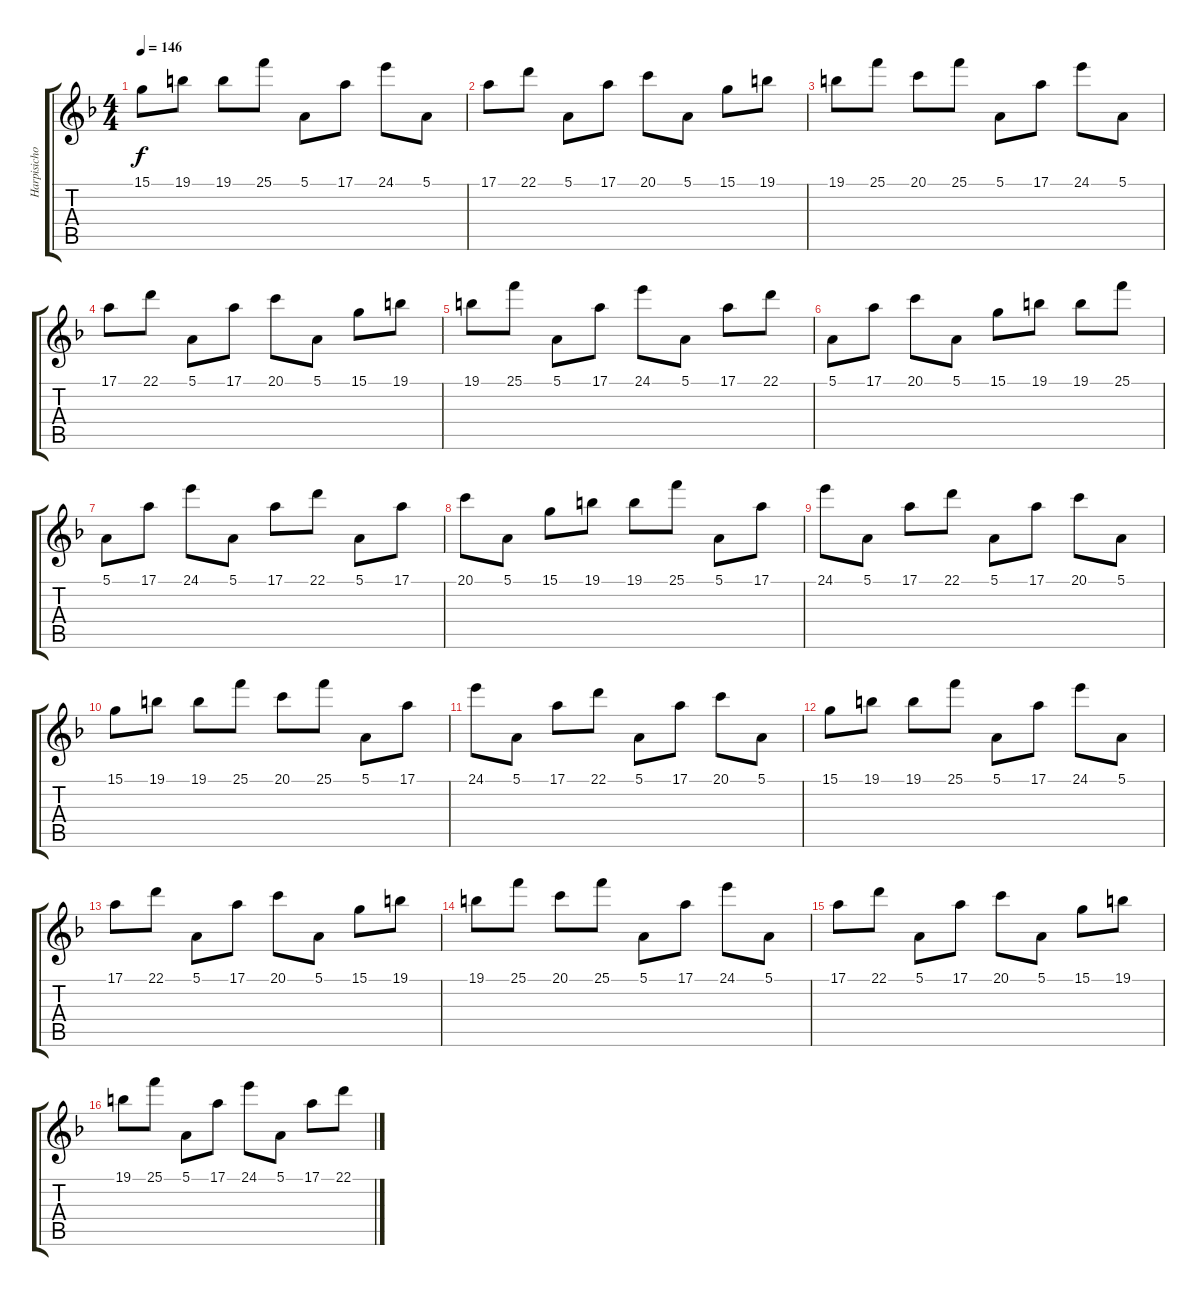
\track ("Harpisichord" "Harpisicho") {instrument harpsichord}
\staff {score tabs}
\tuning (E4 B3 G3 D3 A2 E2) {hide}
\ts (4 4)
\tempo 146
\clef g2
\ks dminor
15.1.8{dy f} 19.1.8 19.1.8 25.1.8 5.1.8 17.1.8 24.1.8 5.1.8 |
17.1.8 22.1.8 5.1.8 17.1.8 20.1.8 5.1.8 15.1.8 19.1.8 |
19.1.8 25.1.8 20.1.8 25.1.8 5.1.8 17.1.8 24.1.8 5.1.8 |
17.1.8 22.1.8 5.1.8 17.1.8 20.1.8 5.1.8 15.1.8 19.1.8 |
19.1.8 25.1.8 5.1.8 17.1.8 24.1.8 5.1.8 17.1.8 22.1.8 |
5.1.8 17.1.8 20.1.8 5.1.8 15.1.8 19.1.8 19.1.8 25.1.8 |
5.1.8 17.1.8 24.1.8 5.1.8 17.1.8 22.1.8 5.1.8 17.1.8 |
20.1.8 5.1.8 15.1.8 19.1.8 19.1.8 25.1.8 5.1.8 17.1.8 |
24.1.8 5.1.8 17.1.8 22.1.8 5.1.8 17.1.8 20.1.8 5.1.8 |
15.1.8 19.1.8 19.1.8 25.1.8 20.1.8 25.1.8 5.1.8 17.1.8 |
24.1.8 5.1.8 17.1.8 22.1.8 5.1.8 17.1.8 20.1.8 5.1.8 |
15.1.8 19.1.8 19.1.8 25.1.8 5.1.8 17.1.8 24.1.8 5.1.8 |
17.1.8 22.1.8 5.1.8 17.1.8 20.1.8 5.1.8 15.1.8 19.1.8 |
19.1.8 25.1.8 20.1.8 25.1.8 5.1.8 17.1.8 24.1.8 5.1.8 |
17.1.8 22.1.8 5.1.8 17.1.8 20.1.8 5.1.8 15.1.8 19.1.8 |
19.1.8 25.1.8 5.1.8 17.1.8 24.1.8 5.1.8 17.1.8 22.1.8
